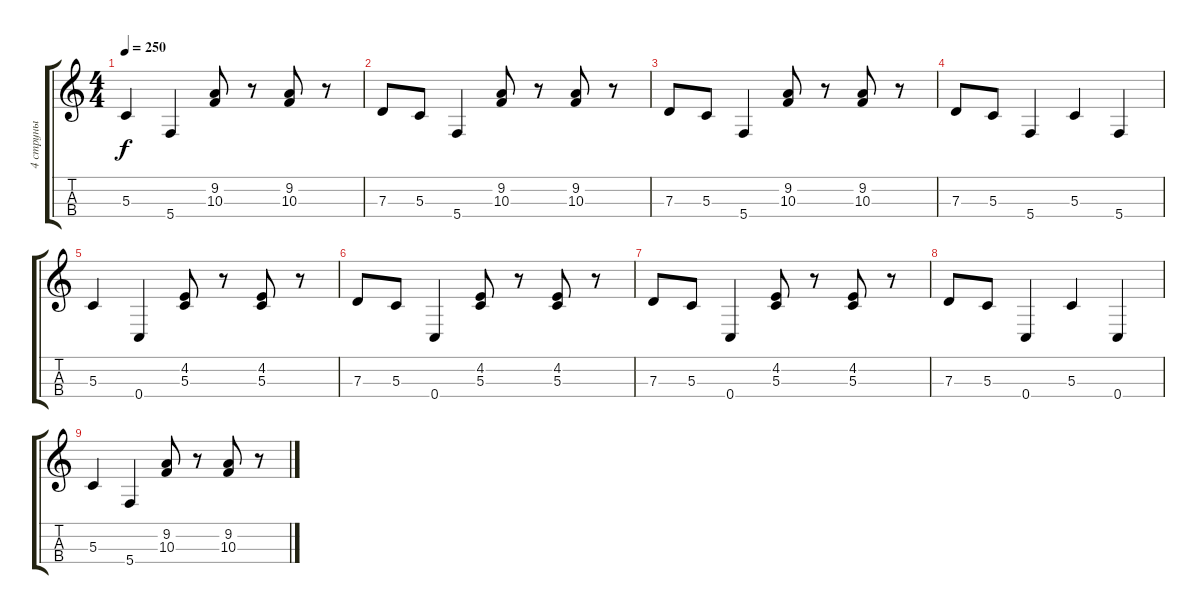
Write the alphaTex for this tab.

\track ("4 струны" "4 струны") {instrument acousticbass}
\staff {score tabs}
\tuning (F3 C3 G2 C2) {hide}
\ts (4 4)
\tempo 250
\clef g2
\ks c
5.3.4{dy f} 5.4.4 (9.2 10.3).8 r.8 (9.2 10.3).8 r.8 |
7.3.8 5.3.8 5.4.4 (9.2 10.3).8 r.8 (9.2 10.3).8 r.8 |
7.3.8 5.3.8 5.4.4 (9.2 10.3).8 r.8 (9.2 10.3).8 r.8 |
7.3.8 5.3.8 5.4.4 5.3.4 5.4.4 |
5.3.4 0.4.4 (4.2 5.3).8 r.8 (4.2 5.3).8 r.8 |
7.3.8 5.3.8 0.4.4 (4.2 5.3).8 r.8 (4.2 5.3).8 r.8 |
7.3.8 5.3.8 0.4.4 (4.2 5.3).8 r.8 (4.2 5.3).8 r.8 |
7.3.8 5.3.8 0.4.4 5.3.4 0.4.4 |
5.3.4 5.4.4 (9.2 10.3).8 r.8 (9.2 10.3).8 r.8
